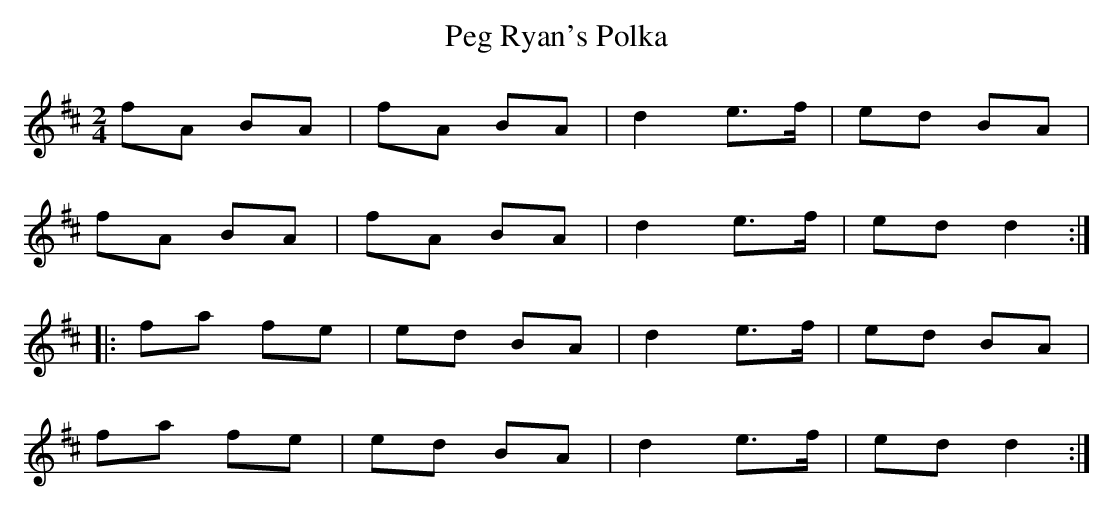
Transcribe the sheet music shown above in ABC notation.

X:1
T:Peg Ryan's Polka
M:2/4
L:1/8
K:D
fA BA|fA BA|d2 e>f|ed BA|!
fA BA|fA BA|d2 e>f|ed d2:|!
|:fa fe|ed BA|d2 e>f|ed BA|!
fa fe|ed BA|d2 e>f|ed d2:|]!
